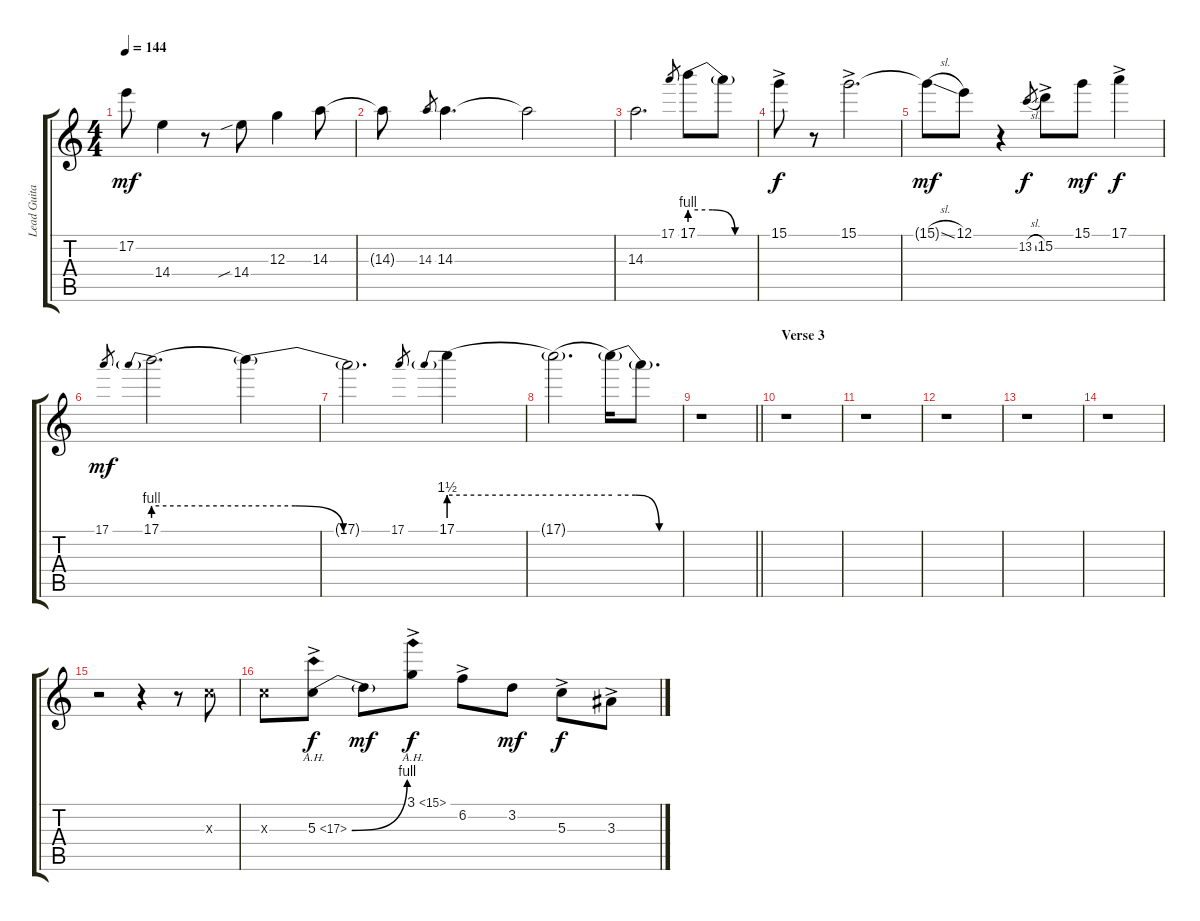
\track ("Lead Guitar" "Lead Guita") {instrument electricguitarclean}
\staff {score tabs}
\tuning (E4 B3 G3 D3 A2 E2) {hide}
\ts (4 4)
\tempo 144
\clef g2
\ks c
17.2{t}.8{dy mf} 14.4.4 r.8 14.4{sib}.8 12.3.4 14.3.8 |
14.3{t}.8 14.3.8{gr} 14.3.4{d} 14.3{t}.2 |
14.3.2{d} 17.1.8{gr} 17.1{be (custom 0 4 20 4 40 0 60 0)}.8 17.1{t}.8 |
15.1{ac}.8{dy f} r.8 15.1{ac}.2{d} |
15.1{sl t}.8{dy mf} 12.1.8 r.4 13.2{sl}.8{gr dy f} 15.2{ac}.8 15.1.8{dy mf} 17.1{ac}.4{dy f} |
17.1.8{gr dy mf} 17.1{be (prebend 0 4 60 4)}.2{d} 17.1{be (custom 0 4 20 4 40 0 60 0) t}.4 |
17.1{t}.2{d} 17.1.8{gr} 17.1{be (prebend 0 6 60 6)}.4 |
17.1{be (hold 0 6 60 6) t}.2{d} 17.1{be (custom 0 6 20 6 40 0 60 0) t}.16 17.1{t}.8{d} |
\barLineRight lightlight
r.1 |
\section ("" "Verse 3")
r.1 |
r.1 |
r.1 |
r.1 |
r.1 |
r.2 r.4 r.8 5.3{x}.8 |
5.3{x}.8 5.3{be (bend 0 0 60 4) ah 12 ac}.8{dy f} 5.3{t}.8{dy mf} 3.1{ah 12 ac}.8{dy f} 6.2{ac}.8 3.2.8{dy mf} 5.3{ac}.8{dy f} 3.3{ac}.8
